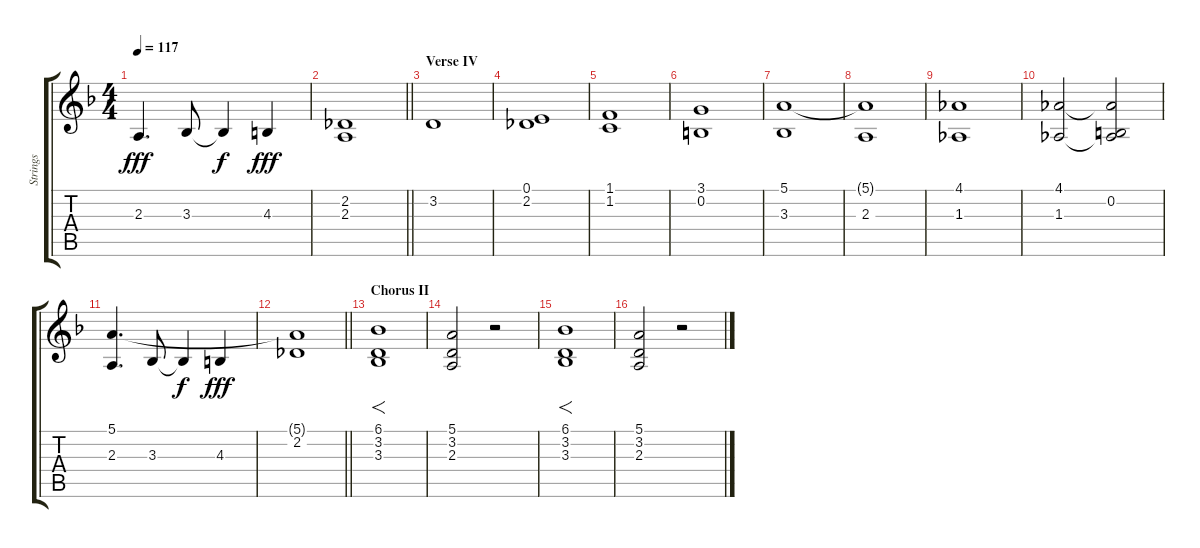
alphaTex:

\track ("Strings" "Strings") {instrument stringensemble1}
\staff {score tabs}
\tuning (E4 B3 G3 D3 A2 E2) {hide}
\ts (4 4)
\tempo 117
\clef g2
\ks f
2.3.4{d dy fff} 3.3.8 3.3{t}.4{dy f} 4.3.4{dy fff} |
\barLineRight lightlight
(2.2 2.3).1 |
\section ("" "Verse IV")
3.2.1 |
(0.1 2.2).1 |
(1.1 1.2).1 |
(3.1 0.2).1 |
(5.1 3.3).1 |
(5.1{t} 2.3).1 |
(4.1 1.3).1 |
(4.1 1.3).2 (4.1{t} 0.2 1.3{t}).2 |
(5.1 2.3).4{d} 3.3.8 3.3{t}.4{dy f} 4.3.4{dy fff} |
\barLineRight lightlight
(5.1{t} 2.2).1 |
\section ("" "Chorus II")
(6.1 3.2 3.3).1{f} |
(5.1 3.2 2.3).2 r.2 |
(6.1 3.2 3.3).1{f} |
(5.1 3.2 2.3).2 r.2
